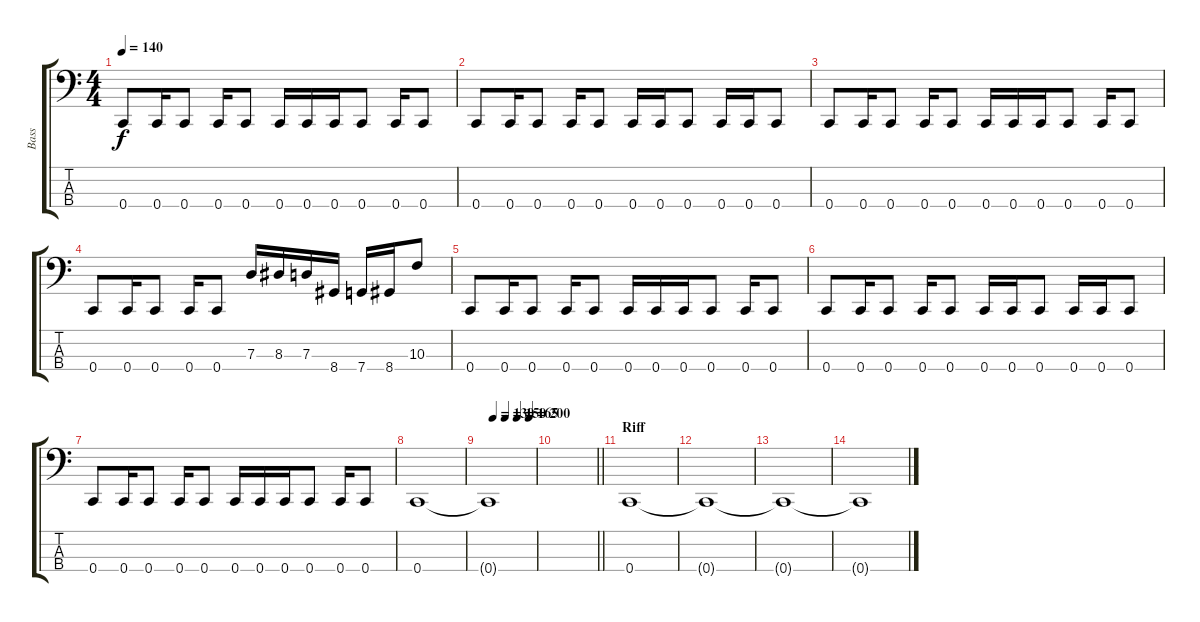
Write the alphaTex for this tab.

\track ("Bass" "Bass") {instrument electricbasspick}
\staff {score tabs}
\tuning (F2 C2 G1 C1) {hide}
\ts (4 4)
\tempo 140
\clef f4
\ks c
0.4.8{dy f} 0.4.16 0.4.8 0.4.16 0.4.8 0.4.16 0.4.16 0.4.16 0.4.8 0.4.16 0.4.8 |
0.4.8 0.4.16 0.4.8 0.4.16 0.4.8 0.4.16 0.4.16 0.4.8 0.4.16 0.4.16 0.4.8 |
0.4.8 0.4.16 0.4.8 0.4.16 0.4.8 0.4.16 0.4.16 0.4.16 0.4.8 0.4.16 0.4.8 |
0.4.8 0.4.16 0.4.8 0.4.16 0.4.8 7.3.16 8.3.16 7.3.16 8.4.16 7.4.16 8.4.16 10.3.8 |
0.4.8 0.4.16 0.4.8 0.4.16 0.4.8 0.4.16 0.4.16 0.4.16 0.4.8 0.4.16 0.4.8 |
0.4.8 0.4.16 0.4.8 0.4.16 0.4.8 0.4.16 0.4.16 0.4.8 0.4.16 0.4.16 0.4.8 |
0.4.8 0.4.16 0.4.8 0.4.16 0.4.8 0.4.16 0.4.16 0.4.16 0.4.8 0.4.16 0.4.8 |
0.4.1 |
\tempo (130 0.125)
\tempo (150 0.375)
\tempo (165 0.625)
\tempo (200 0.875)
0.4{t}.1 |
\barLineRight lightlight
|
\section ("" "Riff")
0.4.1 |
0.4{t}.1 |
0.4{t}.1 |
0.4{t}.1
